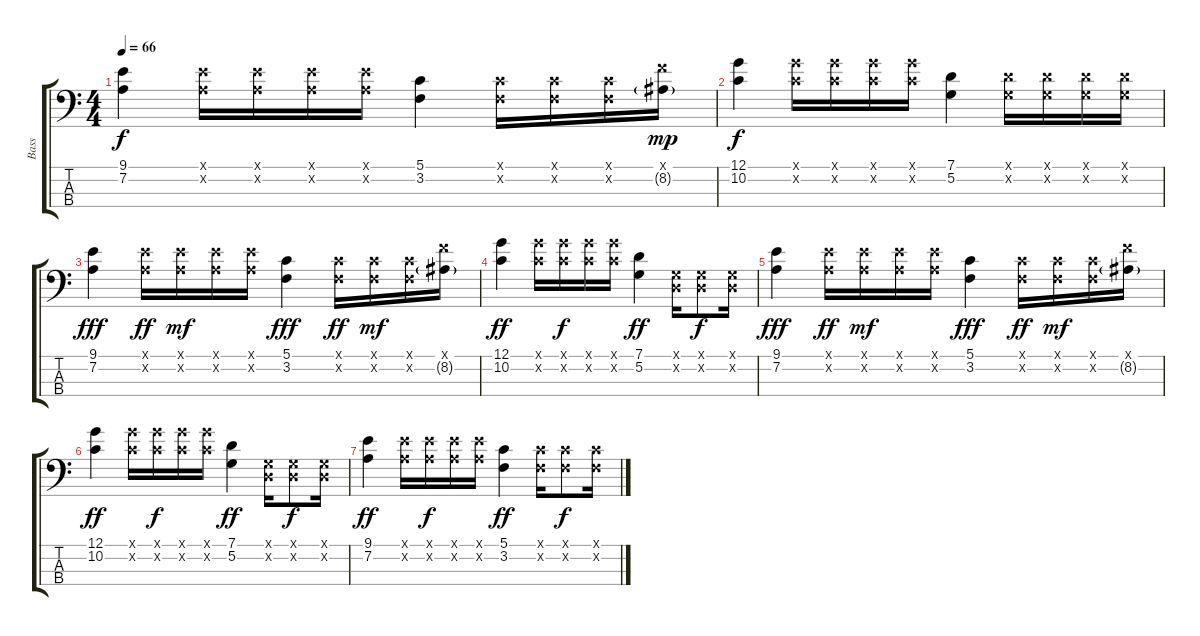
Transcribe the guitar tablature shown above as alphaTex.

\track ("Bass" "Bass") {instrument electricbassfinger}
\staff {score tabs}
\tuning (G2 D2 A1 E1) {hide}
\ts (4 4)
\tempo 66
\clef f4
\ks c
(9.1 7.2).4{dy f} (9.1{x} 7.2{x}).16 (9.1{x} 7.2{x}).16 (9.1{x} 7.2{x}).16 (9.1{x} 7.2{x}).16 (5.1 3.2).4 (5.1{x} 3.2{x}).16 (5.1{x} 3.2{x}).16 (5.1{x} 3.2{x}).16 (10.1{x} 8.2{g}).16{dy mp} |
(12.1 10.2).4{dy f} (12.1{x} 10.2{x}).16 (12.1{x} 10.2{x}).16 (12.1{x} 10.2{x}).16 (12.1{x} 10.2{x}).16 (7.1 5.2).4 (7.1{x} 5.2{x}).16 (7.1{x} 5.2{x}).16 (7.1{x} 5.2{x}).16 (7.1{x} 5.2{x}).16 |
(9.1 7.2).4{dy fff} (9.1{x} 7.2{x}).16{dy ff} (9.1{x} 7.2{x}).16{dy mf} (9.1{x} 7.2{x}).16 (9.1{x} 7.2{x}).16 (5.1 3.2).4{dy fff} (5.1{x} 3.2{x}).16{dy ff} (5.1{x} 3.2{x}).16{dy mf} (5.1{x} 3.2{x}).16 (10.1{x} 8.2{g}).16 |
(12.1 10.2).4{dy ff} (12.1{x} 10.2{x}).16 (12.1{x} 10.2{x}).16{dy f} (12.1{x} 10.2{x}).16 (12.1{x} 10.2{x}).16 (7.1 5.2).4{dy ff} (0.1{x} 0.2{x}).16 (0.1{x} 0.2{x}).8{dy f} (0.1{x} 0.2{x}).16 |
(9.1 7.2).4{dy fff} (9.1{x} 7.2{x}).16{dy ff} (9.1{x} 7.2{x}).16{dy mf} (9.1{x} 7.2{x}).16 (9.1{x} 7.2{x}).16 (5.1 3.2).4{dy fff} (5.1{x} 3.2{x}).16{dy ff} (5.1{x} 3.2{x}).16{dy mf} (5.1{x} 3.2{x}).16 (10.1{x} 8.2{g}).16 |
(12.1 10.2).4{dy ff} (12.1{x} 10.2{x}).16 (12.1{x} 10.2{x}).16{dy f} (12.1{x} 10.2{x}).16 (12.1{x} 10.2{x}).16 (7.1 5.2).4{dy ff} (0.1{x} 0.2{x}).16 (0.1{x} 0.2{x}).8{dy f} (0.1{x} 0.2{x}).16 |
(9.1 7.2).4{dy ff} (9.1{x} 7.2{x}).16 (9.1{x} 7.2{x}).16{dy f} (9.1{x} 7.2{x}).16 (9.1{x} 7.2{x}).16 (5.1 3.2).4{dy ff} (5.1{x} 3.2{x}).16 (5.1{x} 3.2{x}).8{dy f} (5.1{x} 3.2{x}).16
